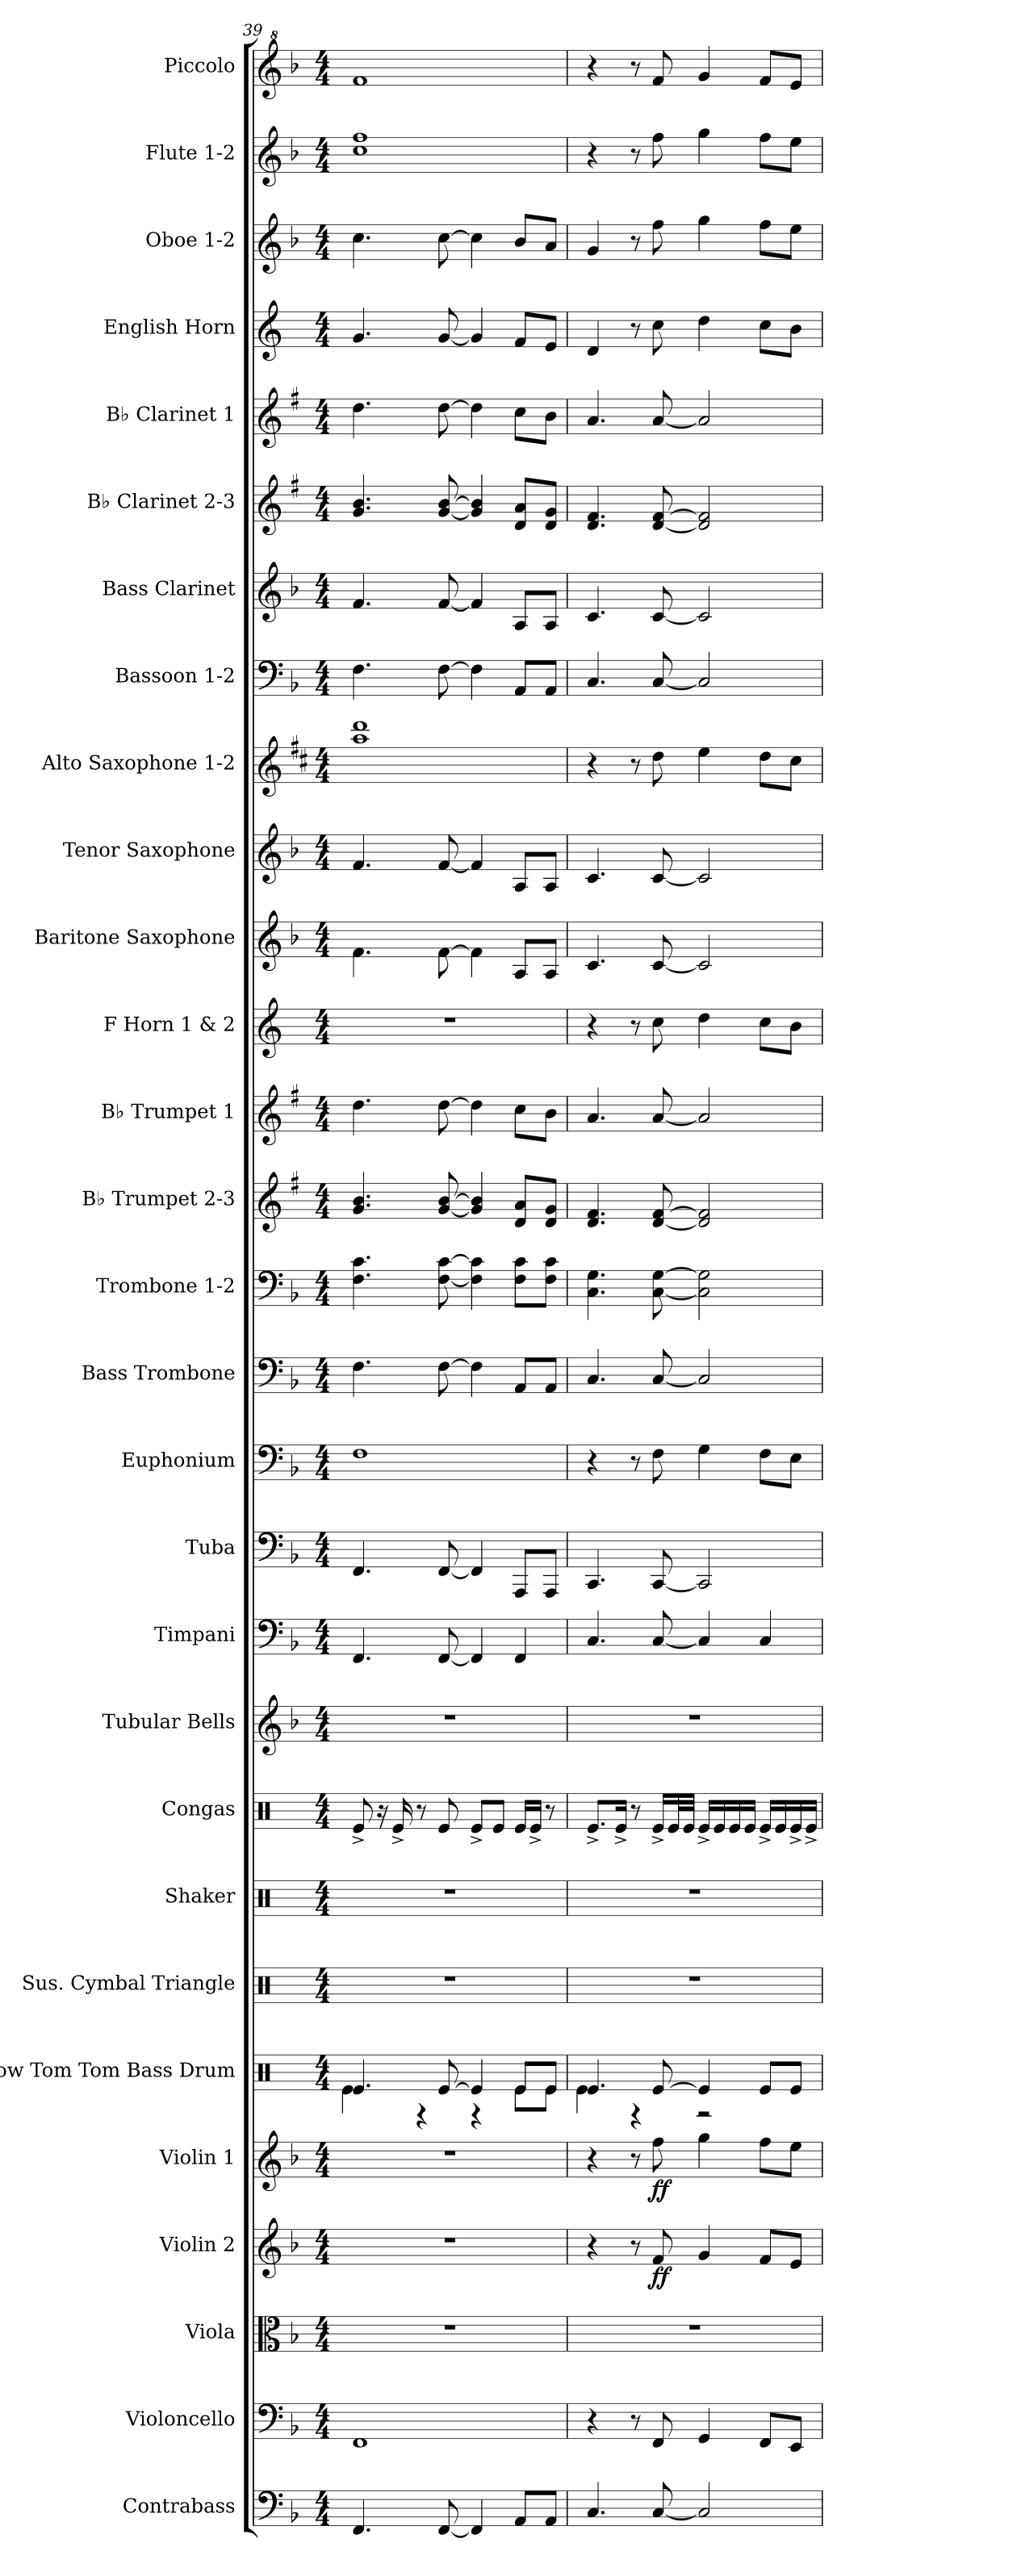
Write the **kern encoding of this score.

**kern	**kern	**kern	**kern	**dynam	**kern	**dynam	**kern	**kern	**kern	**kern	**kern	**kern	**kern	**kern	**kern	**kern	**kern	**kern	**kern	**kern	**kern	**kern	**kern	**kern	**kern	**kern	**kern	**kern	**kern	**kern
*part29	*part28	*part27	*part26	*part26	*part25	*part25	*part24	*part23	*part22	*part21	*part20	*part19	*part18	*part17	*part16	*part15	*part14	*part13	*part12	*part11	*part10	*part9	*part8	*part7	*part6	*part5	*part4	*part3	*part2	*part1
*staff29	*staff28	*staff27	*staff26	*staff26	*staff25	*staff25	*staff24	*staff23	*staff22	*staff21	*staff20	*staff19	*staff18	*staff17	*staff16	*staff15	*staff14	*staff13	*staff12	*staff11	*staff10	*staff9	*staff8	*staff7	*staff6	*staff5	*staff4	*staff3	*staff2	*staff1
*I"Contrabass	*I"Violoncello	*I"Viola	*I"Violin 2	*	*I"Violin 1	*	*I"Low Tom Tom Bass Drum	*I"Sus. Cymbal Triangle	*I"Shaker	*I"Congas	*I"Tubular Bells	*I"Timpani	*I"Tuba	*I"Euphonium	*I"Bass Trombone	*I"Trombone 1-2	*I"B♭ Trumpet 2-3	*I"B♭ Trumpet 1	*I"F Horn 1 &amp; 2	*I"Baritone Saxophone	*I"Tenor Saxophone	*I"Alto Saxophone 1-2	*I"Bassoon 1-2	*I"Bass Clarinet	*I"B♭ Clarinet 2-3	*I"B♭ Clarinet 1	*I"English Horn	*I"Oboe 1-2	*I"Flute 1-2	*I"Piccolo
*I'Cb.	*I'Vc.	*I'Vla.	*I'Vln. 2	*	*I'Vln. 1	*	*I'B. Dr.	*I'Cym.	*I'Shk	*I'Co.	*I'Tu. Be.	*I'Timp.	*I'Tba.	*I'Euph.	*I'B. Tbn.	*I'Tbn. 1-2	*I'B♭ Tpt. 2-3	*I'B♭ Tpt. 1	*I'F Hn. 1 3	*I'Bar. Sax.	*I'T. Sax.	*I'A. Sax. 1-2	*I'Bsn. 1-2	*I'B. Cl.	*I'B♭ Cl. 2-3	*I'B♭ Cl. 1	*I'E. Hn.	*I'Ob. 1-2	*I'Fl. 1-2	*I'Picc.
*clefF4	*clefF4	*clefC3	*clefG2	*	*clefG2	*	*clefX	*clefX	*clefX	*clefX	*clefG2	*clefF4	*clefF4	*clefF4	*clefF4	*clefF4	*clefG2	*clefG2	*clefG2	*clefG2	*clefG2	*clefG2	*clefF4	*clefG2	*clefG2	*clefG2	*clefG2	*clefG2	*clefG2	*clefG^2
*ITrd7c12	*	*	*	*	*	*	*	*	*	*	*	*	*	*	*	*	*ITrd1c2	*ITrd1c2	*ITrd4c7	*ITrd12c21	*ITrd8c14	*ITrd5c9	*	*ITrd8c14	*ITrd1c2	*ITrd1c2	*ITrd4c7	*	*	*ITrd-7c-12
*k[b-]	*k[b-]	*k[b-]	*k[b-]	*	*k[b-]	*	*k[]	*k[]	*k[]	*k[]	*k[b-]	*k[b-]	*k[b-]	*k[b-]	*k[b-]	*k[b-]	*k[b-]	*k[b-]	*k[b-]	*k[b-]	*k[b-]	*k[b-]	*k[b-]	*k[b-]	*k[b-]	*k[b-]	*k[b-]	*k[b-]	*k[b-]	*k[b-]
*M4/4	*M4/4	*M4/4	*M4/4	*	*M4/4	*	*M4/4	*M4/4	*M4/4	*M4/4	*M4/4	*M4/4	*M4/4	*M4/4	*M4/4	*M4/4	*M4/4	*M4/4	*M4/4	*M4/4	*M4/4	*M4/4	*M4/4	*M4/4	*M4/4	*M4/4	*M4/4	*M4/4	*M4/4	*M4/4
=39	=39	=39	=39	=39	=39	=39	=39	=39	=39	=39	=39	=39	=39	=39	=39	=39	=39	=39	=39	=39	=39	=39	=39	=39	=39	=39	=39	=39	=39	=39
*	*	*	*	*	*	*	*^	*	*	*	*	*	*	*	*	*	*	*	*	*	*	*	*	*	*	*	*	*	*	*
4.FFF/	1FF	1r	1r	.	1r	.	4.Re/	4Re\	1r	1r	8Re^/	1r	4.FF/	4.FF/	1F	4.F\	4.F\ 4.c\	4.f/ 4.a/	4.cc\	1r	4.F\	4.F/	1cc 1ff	4.F\	4.F/	4.f/ 4.a/	4.cc\	4.c/	4.cc\	1cc 1ff	1fff
.	.	.	.	.	.	.	.	.	.	.	16r	.	.	.	.	.	.	.	.	.	.	.	.	.	.	.	.	.	.	.	.
.	.	.	.	.	.	.	.	.	.	.	16Re^/	.	.	.	.	.	.	.	.	.	.	.	.	.	.	.	.	.	.	.	.
.	.	.	.	.	.	.	.	4r	.	.	8r	.	.	.	.	.	.	.	.	.	.	.	.	.	.	.	.	.	.	.	.
[8FFF/	.	.	.	.	.	.	[8Re/	.	.	.	8Re/	.	[8FF/	[8FF/	.	[8F\	[8F\ [8c\	[8f/ [8a/	[8cc\	.	[8F\	[8F/	.	[8F\	[8F/	[8f/ [8a/	[8cc\	[8c/	[8cc\	.	.
4FFF/]	.	.	.	.	.	.	4Re/]	4r	.	.	8Re^/L	.	4FF/]	4FF/]	.	4F\]	4F\] 4c\]	4f/] 4a/]	4cc\]	.	4F\]	4F/]	.	4F\]	4F/]	4f/] 4a/]	4cc\]	4c/]	4cc\]	.	.
.	.	.	.	.	.	.	.	.	.	.	8Re/J	.	.	.	.	.	.	.	.	.	.	.	.	.	.	.	.	.	.	.	.
8AAA/L	.	.	.	.	.	.	8Re/L	8Re\L	.	.	16Re/LL	.	4FF/	8AAA/L	.	8AA/L	8F\ 8c\L	8c/ 8g/L	8b-\L	.	8AA/L	8AA/L	.	8AA/L	8AA/L	8c/ 8g/L	8b-\L	8B-/L	8b-/L	.	.
.	.	.	.	.	.	.	.	.	.	.	16Re^/JJ	.	.	.	.	.	.	.	.	.	.	.	.	.	.	.	.	.	.	.	.
8AAA/J	.	.	.	.	.	.	8Re/J	8Re\J	.	.	8r	.	.	8AAA/J	.	8AA/J	8F\ 8c\J	8c/ 8f/J	8a\J	.	8AA/J	8AA/J	.	8AA/J	8AA/J	8c/ 8f/J	8a\J	8A/J	8a/J	.	.
=40	=40	=40	=40	=40	=40	=40	=40	=40	=40	=40	=40	=40	=40	=40	=40	=40	=40	=40	=40	=40	=40	=40	=40	=40	=40	=40	=40	=40	=40	=40	=40
4.CC/	4r	1r	4r	.	4r	.	4.Re/	4Re\	1r	1r	8.Re^/L	1r	4.C/	4.CC/	4r	4.C/	4.C\ 4.G\	4.c/ 4.e/	4.g/	4r	4.C/	4.C/	4r	4.C/	4.C/	4.c/ 4.e/	4.g/	4G/	4g/	4r	4r
.	.	.	.	.	.	.	.	.	.	.	16Re^/Jk	.	.	.	.	.	.	.	.	.	.	.	.	.	.	.	.	.	.	.	.
.	8r	.	8r	.	8r	.	.	4r	.	.	8r	.	.	.	8r	.	.	.	.	8r	.	.	8r	.	.	.	.	8r	8r	8r	8r
!	!	!	!	!LO:DY:b	!	!LO:DY:b	!	!	!	!	!	!	!	!	!	!	!	!	!	!	!	!	!	!	!	!	!	!	!	!	!
[8CC/	8FF/	.	8f/	ff	8ff\	ff	[8Re/	.	.	.	16Re^/LL	.	[8C/	[8CC/	8F\	[8C/	[8C\ [8G\	[8c/ [8e/	[8g/	8f\	[8C/	[8C/	8f\	[8C/	[8C/	[8c/ [8e/	[8g/	8f\	8ff\	8ff\	8fff/
.	.	.	.	.	.	.	.	.	.	.	32Re/L	.	.	.	.	.	.	.	.	.	.	.	.	.	.	.	.	.	.	.	.
.	.	.	.	.	.	.	.	.	.	.	32Re/JJJ	.	.	.	.	.	.	.	.	.	.	.	.	.	.	.	.	.	.	.	.
2CC/]	4GG/	.	4g/	.	4gg\	.	4Re/]	2r	.	.	16Re^/LL	.	4C/]	2CC/]	4G\	2C/]	2C\] 2G\]	2c/] 2e/]	2g/]	4g\	2C/]	2C/]	4g\	2C/]	2C/]	2c/] 2e/]	2g/]	4g\	4gg\	4gg\	4ggg/
.	.	.	.	.	.	.	.	.	.	.	16Re/	.	.	.	.	.	.	.	.	.	.	.	.	.	.	.	.	.	.	.	.
.	.	.	.	.	.	.	.	.	.	.	16Re/	.	.	.	.	.	.	.	.	.	.	.	.	.	.	.	.	.	.	.	.
.	.	.	.	.	.	.	.	.	.	.	16Re/JJ	.	.	.	.	.	.	.	.	.	.	.	.	.	.	.	.	.	.	.	.
.	8FF/L	.	8f/L	.	8ff\L	.	8Re/L	.	.	.	16Re^/LL	.	4C/	.	8F\L	.	.	.	.	8f\L	.	.	8f\L	.	.	.	.	8f\L	8ff\L	8ff\L	8fff/L
.	.	.	.	.	.	.	.	.	.	.	16Re/	.	.	.	.	.	.	.	.	.	.	.	.	.	.	.	.	.	.	.	.
.	8EE/J	.	8e/J	.	8ee\J	.	8Re/J	.	.	.	16Re^/	.	.	.	8E\J	.	.	.	.	8e\J	.	.	8e\J	.	.	.	.	8e\J	8ee\J	8ee\J	8eee/J
.	.	.	.	.	.	.	.	.	.	.	16Re^/JJ	.	.	.	.	.	.	.	.	.	.	.	.	.	.	.	.	.	.	.	.
*	*	*	*	*	*	*	*v	*v	*	*	*	*	*	*	*	*	*	*	*	*	*	*	*	*	*	*	*	*	*	*	*
=	=	=	=	=	=	=	=	=	=	=	=	=	=	=	=	=	=	=	=	=	=	=	=	=	=	=	=	=	=	=
*-	*-	*-	*-	*-	*-	*-	*-	*-	*-	*-	*-	*-	*-	*-	*-	*-	*-	*-	*-	*-	*-	*-	*-	*-	*-	*-	*-	*-	*-	*-
